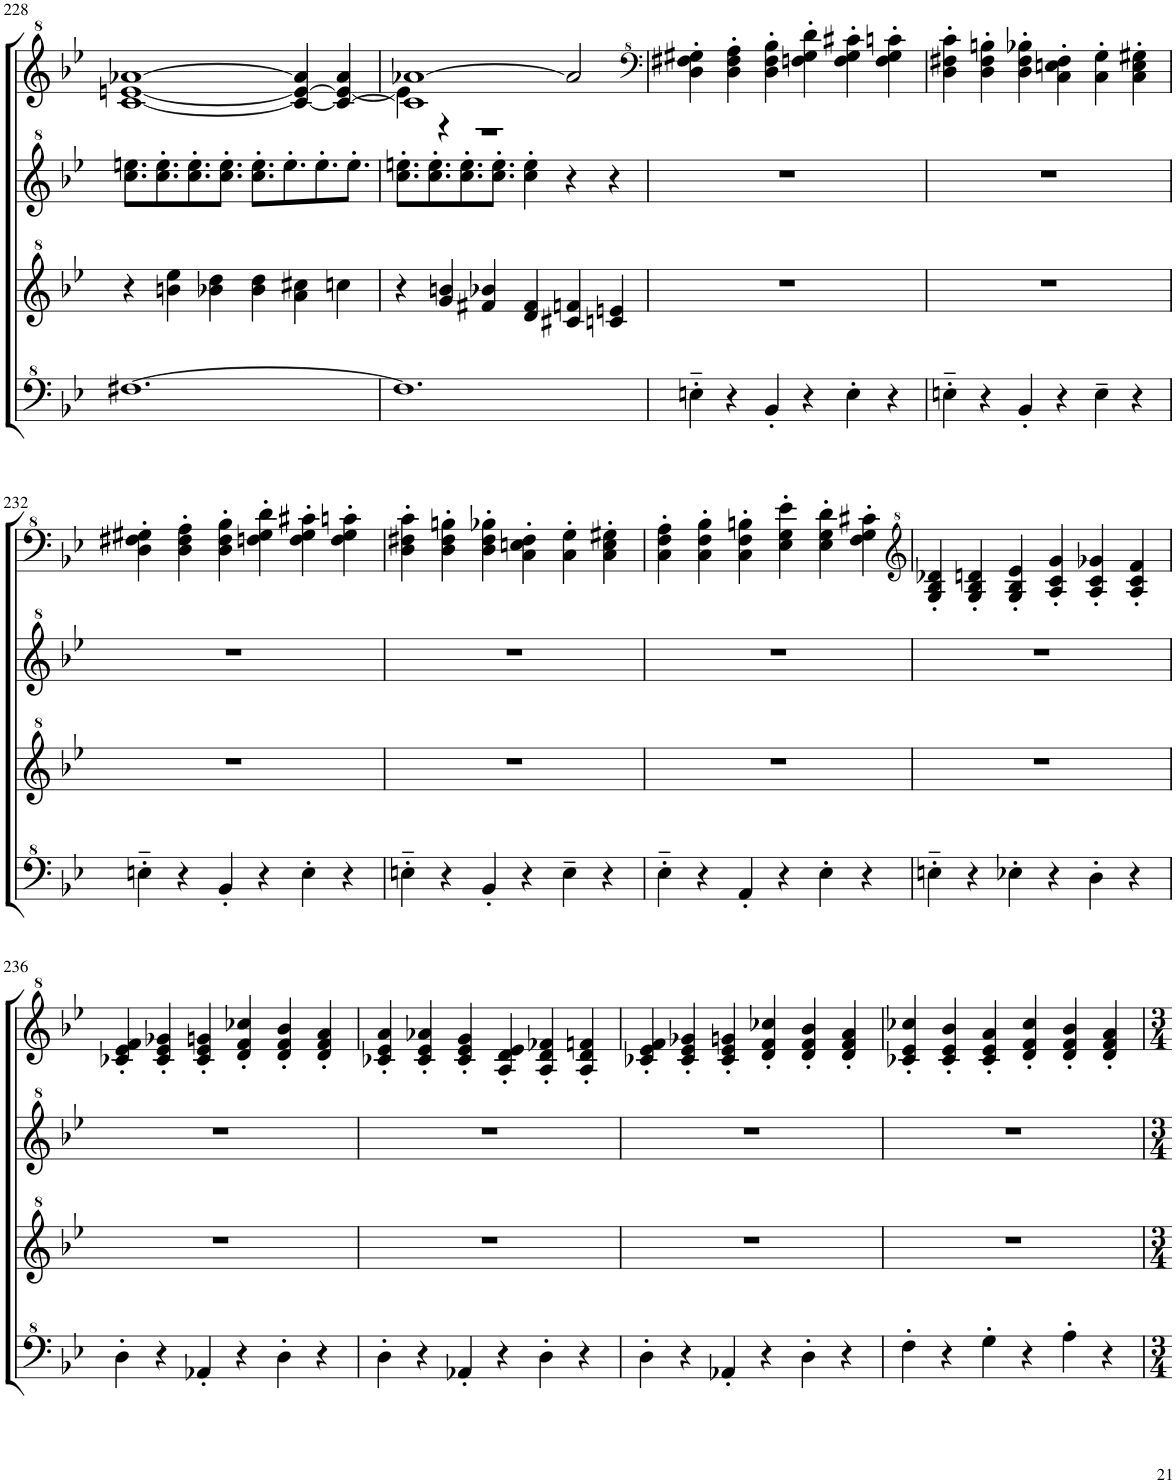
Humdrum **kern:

**kern	**kern	**kern	**kern
*part1	*part1	*part1	*part1
*staff4	*staff3	*staff2	*staff1
*I"Model III	*	*	*
!!LO:PB:g=z
*clefF^4	*clefG^2	*clefG^2	*clefG^2
*k[b-e-]	*k[b-e-]	*k[b-e-]	*k[b-e-]
*M6/4	*M6/4	*M6/4	*M6/4
=228	=228	=228	=228
[1.f#X	4r	8.ccc\ 8.eeen\L	[1cc [1een [1aa-X
.	.	8.ccc\' 8.eee\'	.
.	4bbn\ 4eee-\	.	.
.	.	8.ccc\' 8.eee\'	.
.	4bb-X\ 4ddd\	.	.
.	.	8.ccc\' 8.eee\'J	.
.	4bb-\ 4ddd\	8.ccc\' 8.eee\'L	.
.	.	8.eee'\	.
.	4aa\ 4ccc#X\	.	4cc/_ 4ee/_ 4aa-/]
.	.	8.eee'\	.
.	4cccn\	.	4cc/_ 4ee/_ 4aa-/
.	.	8.eee'\J	.
=229	=229	=229	=229
*	*	*	*^
1.f#]	4r	8.ccc\' 8.eeen\'L	1cc] [1aa-X	4ee\]
.	.	8.ccc\' 8.eee\'	.	.
.	4gg/ 4bbn/	.	.	4r
.	.	8.ccc\' 8.eee\'	.	.
.	4ff#X/ 4bb-X/	.	.	1r
.	.	8.ccc\' 8.eee\'J	.	.
.	4dd/ 4ff#/	4ccc\' 4eee\'	.	.
.	4cc#X/ 4ffn/	4r	2aa-/]	.
.	4ccn/ 4een/	4r	.	.
*	*	*	*v	*v
=230	=230	=230	=230
*	*	*	*clefF^4
4en'~\	1.r	1.r	4d\' 4f#X\' 4g#X\'
4r	.	.	4d\' 4f#\' 4a\'
4B-'/	.	.	4d\' 4f#\' 4b-\'
4r	.	.	4fn\' 4g#\' 4dd\'
4e'\	.	.	4f\' 4g#\' 4cc#X\'
4r	.	.	4f\' 4g#\' 4ccn\'
=231	=231	=231	=231
4en'~\	1.r	1.r	4d\' 4f#X\' 4cc\'
4r	.	.	4d\' 4f#\' 4bn\'
4B-'/	.	.	4d\' 4f#\' 4b-X\'
4r	.	.	4c\' 4en\' 4f#\'
4e~\	.	.	4c\' 4g\'
4r	.	.	4c\' 4e\' 4g#X\'
!!LO:LB:g=z
=232	=232	=232	=232
4en'~\	1.r	1.r	4d\' 4f#X\' 4g#X\'
4r	.	.	4d\' 4f#\' 4a\'
4B-'/	.	.	4d\' 4f#\' 4b-\'
4r	.	.	4fn\' 4g#\' 4dd\'
4e'\	.	.	4f\' 4g#\' 4cc#X\'
4r	.	.	4f\' 4g#\' 4ccn\'
=233	=233	=233	=233
4en'~\	1.r	1.r	4d\' 4f#X\' 4cc\'
4r	.	.	4d\' 4f#\' 4bn\'
4B-'/	.	.	4d\' 4f#\' 4b-X\'
4r	.	.	4c\' 4en\' 4f#\'
4e~\	.	.	4c\' 4g\'
4r	.	.	4c\' 4e\' 4g#X\'
=234	=234	=234	=234
4e-'~\	1.r	1.r	4c\' 4f\' 4a\'
4r	.	.	4c\' 4f\' 4b-\'
4A'/	.	.	4c\' 4f\' 4bn\'
4r	.	.	4e-\' 4g\' 4ee-\'
4e-'\	.	.	4e-\' 4g\' 4dd\'
4r	.	.	4f\' 4g\' 4cc#X\'
=235	=235	=235	=235
*	*	*	*clefG^2
4en'~\	1.r	1.r	4g/' 4b-/' 4dd-X/'
4r	.	.	4g/' 4b-/' 4ddn/'
4e-X'\	.	.	4g/' 4b-/' 4ee-/'
4r	.	.	4a/' 4cc/' 4gg/'
4d'\	.	.	4a/' 4cc/' 4gg-X/'
4r	.	.	4a/' 4cc/' 4ff/'
!!LO:LB:g=z
=236	=236	=236	=236
4d'\	1.r	1.r	4cc-X/' 4ee-/' 4ff/'
4r	.	.	4cc-/' 4ee-/' 4gg-X/'
4A-X'/	.	.	4cc-/' 4ee-/' 4ggn/'
4r	.	.	4dd/' 4ff/' 4ccc-X/'
4d'\	.	.	4dd/' 4ff/' 4bb-/'
4r	.	.	4dd/' 4ff/' 4aa/'
=237	=237	=237	=237
4d'\	1.r	1.r	4cc-X/' 4ee-/' 4aa/'
4r	.	.	4cc-/' 4ee-/' 4aa-X/'
4A-X'/	.	.	4cc-/' 4ee-/' 4gg/'
4r	.	.	4a/' 4dd/' 4ee-/'
4d'\	.	.	4a/' 4dd/' 4ff-X/'
4r	.	.	4a/' 4dd/' 4ffn/'
=238	=238	=238	=238
4d'\	1.r	1.r	4cc-X/' 4ee-/' 4ff/'
4r	.	.	4cc-/' 4ee-/' 4gg-X/'
4A-X'/	.	.	4cc-/' 4ee-/' 4ggn/'
4r	.	.	4dd/' 4ff/' 4ccc-X/'
4d'\	.	.	4dd/' 4ff/' 4bb-/'
4r	.	.	4dd/' 4ff/' 4aa/'
=239	=239	=239	=239
4f'\	1.r	1.r	4cc-X/' 4ee-/' 4ccc-X/'
4r	.	.	4cc-/' 4ee-/' 4bb-/'
4g'\	.	.	4cc-/' 4ee-/' 4aa/'
4r	.	.	4dd/' 4ff/' 4ccc-/'
4a'\	.	.	4dd/' 4ff/' 4bb-/'
4r	.	.	4dd/' 4ff/' 4aa/'
=	=	=	=
*-	*-	*-	*-
